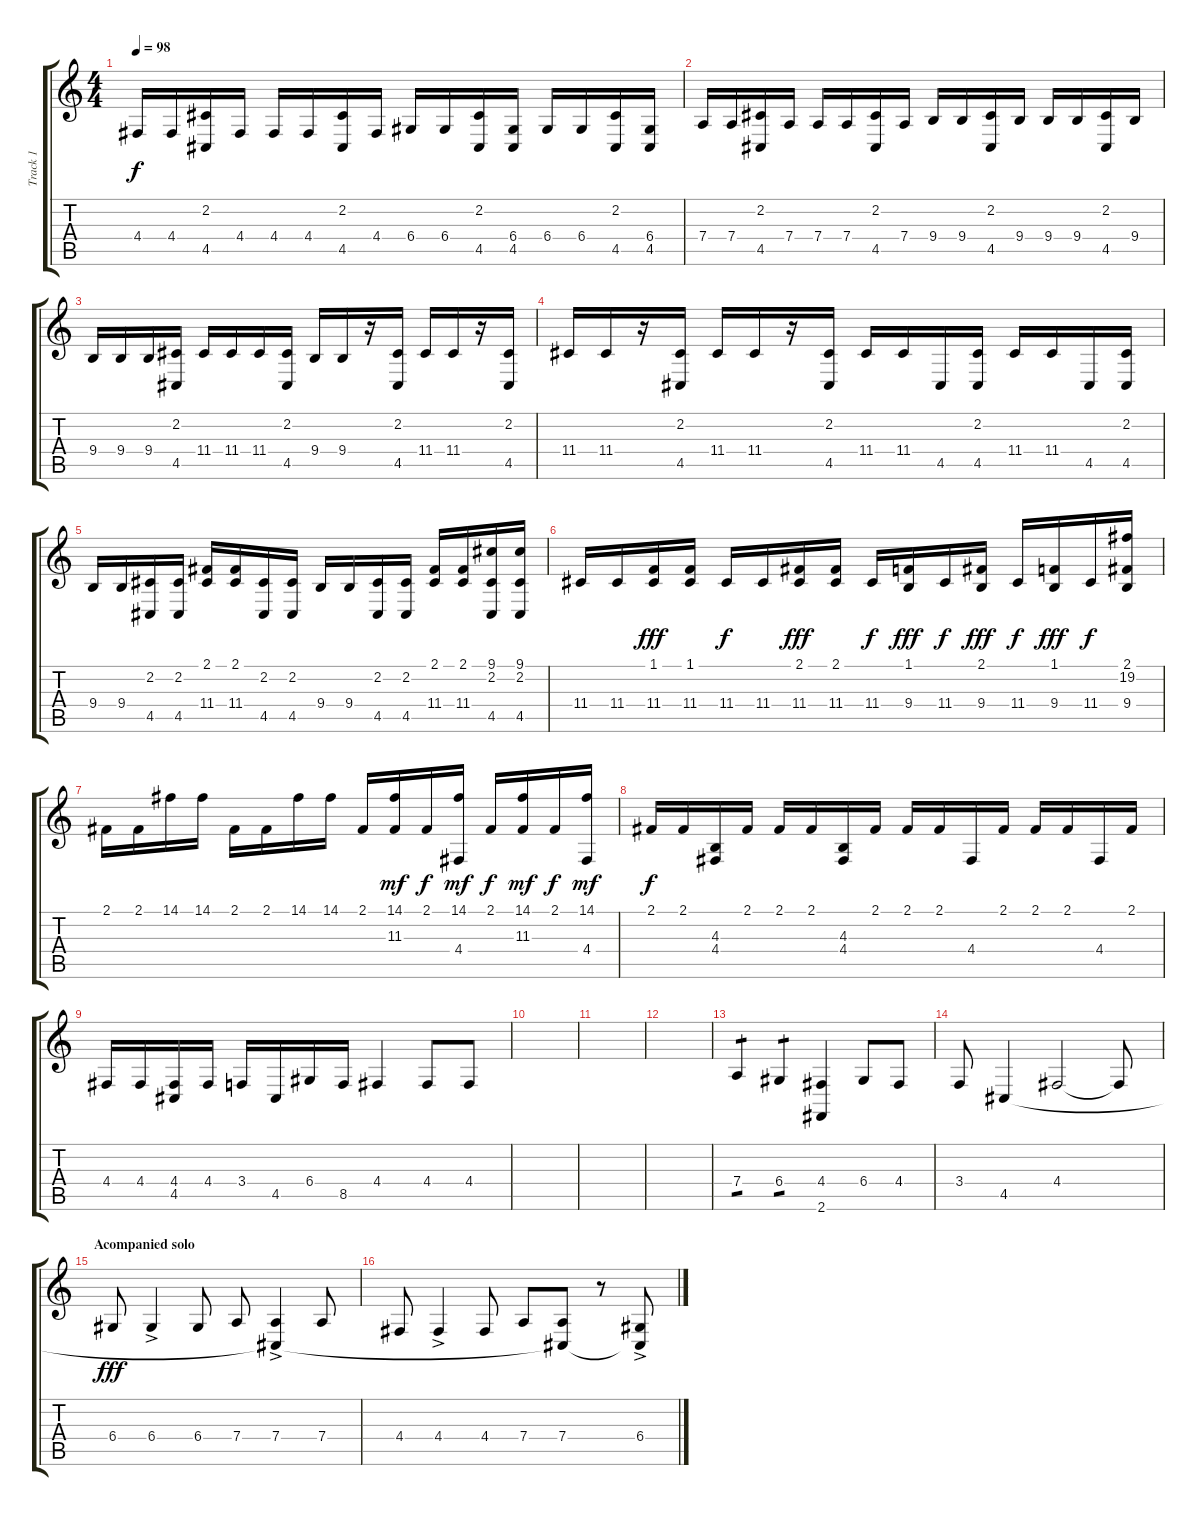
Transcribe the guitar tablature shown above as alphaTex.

\track ("Track 1" "Track 1") {instrument orchestralharp}
\staff {score tabs}
\tuning (E4 B3 G3 D3 A2 E2) {hide}
\ts (4 4)
\tempo 98
\clef g2
\ks c
4.4.16{dy f} 4.4.16 (2.2 4.5).16 4.4.16 4.4.16 4.4.16 (2.2 4.5).16 4.4.16 6.4.16 6.4.16 (2.2 4.5).16 (6.4 4.5).16 6.4.16 6.4.16 (2.2 4.5).16 (6.4 4.5).16 |
7.4.16 7.4.16 (2.2 4.5).16 7.4.16 7.4.16 7.4.16 (2.2 4.5).16 7.4.16 9.4.16 9.4.16 (2.2 4.5).16 9.4.16 9.4.16 9.4.16 (2.2 4.5).16 9.4.16 |
9.4.16 9.4.16 9.4.16 (2.2 4.5).16 11.4.16 11.4.16 11.4.16 (2.2 4.5).16 9.4.16 9.4.16 r.16 (2.2 4.5).16 11.4.16 11.4.16 r.16 (2.2 4.5).16 |
11.4.16 11.4.16 r.16 (2.2 4.5).16 11.4.16 11.4.16 r.16 (2.2 4.5).16 11.4.16 11.4.16 4.5.16 (2.2 4.5).16 11.4.16 11.4.16 4.5.16 (2.2 4.5).16 |
9.4.16 9.4.16 (2.2 4.5).16 (2.2 4.5).16 (2.1 11.4).16 (2.1 11.4).16 (2.2 4.5).16 (2.2 4.5).16 9.4.16 9.4.16 (2.2 4.5).16 (2.2 4.5).16 (2.1 11.4).16 (2.1 11.4).16 (9.1 2.2 4.5).16 (9.1 2.2 4.5).16 |
11.4.16 11.4.16 (1.1 11.4).16{dy fff} (1.1 11.4).16 11.4.16{dy f} 11.4.16 (2.1 11.4).16{dy fff} (2.1 11.4).16 11.4.16{dy f} (1.1 9.4).16{dy fff} 11.4.16{dy f} (2.1 9.4).16{dy fff} 11.4.16{dy f} (1.1 9.4).16{dy fff} 11.4.16{dy f} (2.1 19.2 9.4).16 |
2.1.16 2.1.16 14.1.16 14.1.16 2.1.16 2.1.16 14.1.16 14.1.16 2.1.16 (14.1 11.3).16{dy mf} 2.1.16{dy f} (14.1 4.4).16{dy mf} 2.1.16{dy f} (14.1 11.3).16{dy mf} 2.1.16{dy f} (14.1 4.4).16{dy mf} |
2.1.16{dy f} 2.1.16 (4.3 4.4).16 2.1.16 2.1.16 2.1.16 (4.3 4.4).16 2.1.16 2.1.16 2.1.16 4.4.16 2.1.16 2.1.16 2.1.16 4.4.16 2.1.16 |
4.4.16 4.4.16 (4.4 4.5).16 4.4.16 3.4.16 4.5.16 6.4.16 8.5.16 4.4.4 4.4.8 4.4.8 |
|
|
|
7.4.4{tp 1} 6.4.4{tp 1} (4.4 2.6).4 6.4.8 4.4.8 |
3.4.8 4.5.4 4.4.2 4.4{t}.8 |
\section ("" "Acompanied solo")
6.4.8{dy fff} 6.4{ac}.4 6.4.8 7.4.8 (7.4{ac} 4.5{t}).4 7.4.8 |
4.4.8 4.4{ac}.4 4.4.8 7.4.8 (7.4 4.5{t}).8 r.8 (6.4{ac} 4.5{t}).8
